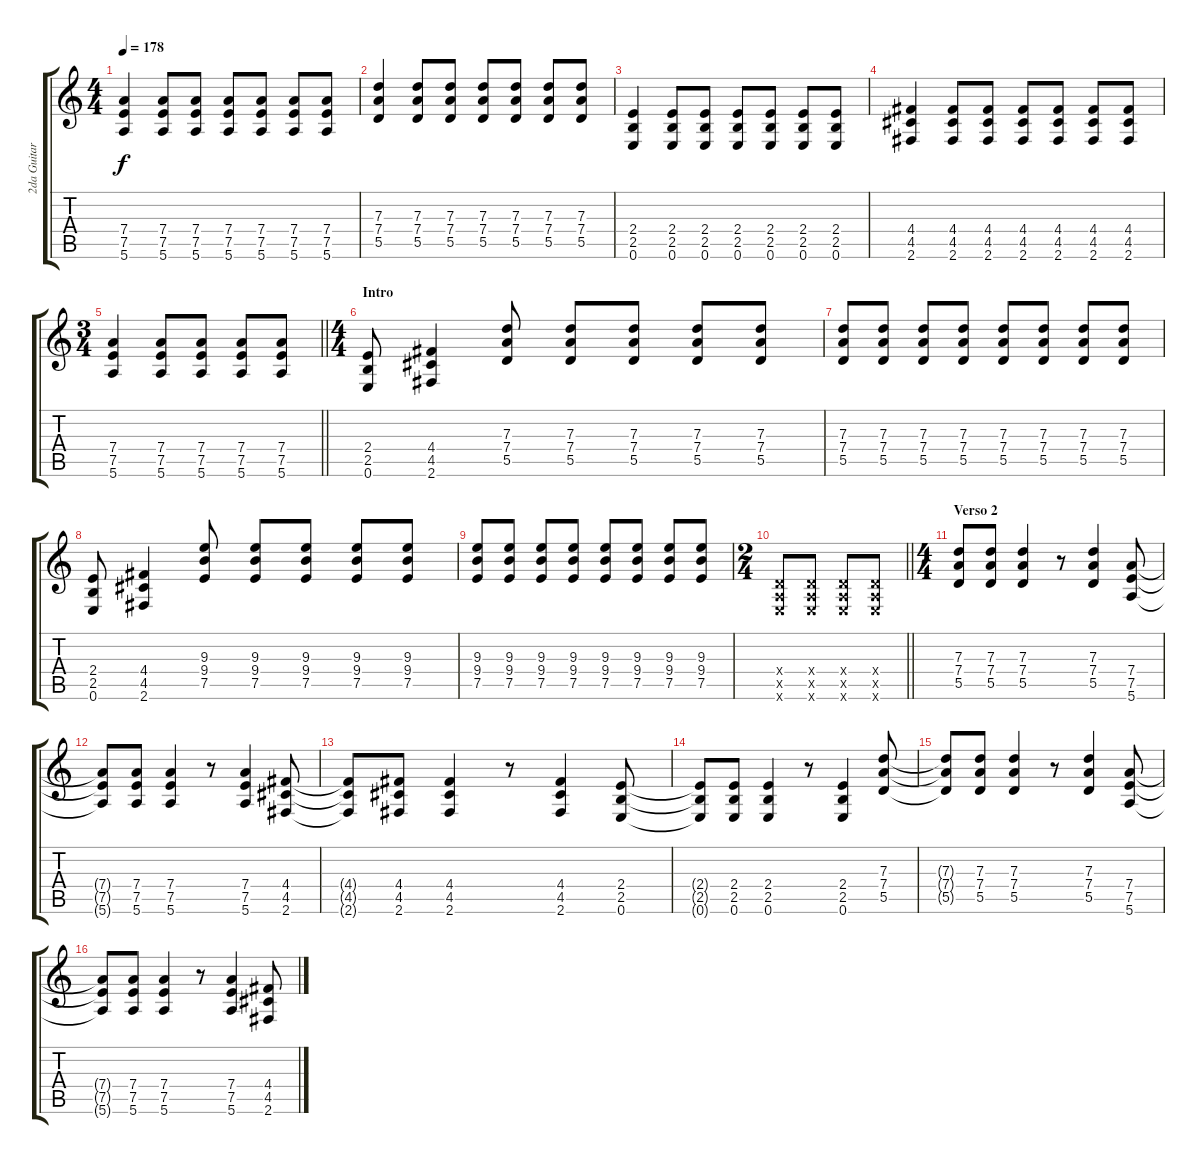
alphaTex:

\track ("2da Guitara" "2da Guitar") {instrument distortionguitar}
\staff {score tabs}
\tuning (E4 B3 G3 D3 A2 E2) {hide}
\ts (4 4)
\tempo 178
\clef g2
\ks c
(7.4 7.5 5.6).4{dy f} (7.4 7.5 5.6).8 (7.4 7.5 5.6).8 (7.4 7.5 5.6).8 (7.4 7.5 5.6).8 (7.4 7.5 5.6).8 (7.4 7.5 5.6).8 |
(7.3 7.4 5.5).4 (7.3 7.4 5.5).8 (7.3 7.4 5.5).8 (7.3 7.4 5.5).8 (7.3 7.4 5.5).8 (7.3 7.4 5.5).8 (7.3 7.4 5.5).8 |
(2.4 2.5 0.6).4 (2.4 2.5 0.6).8 (2.4 2.5 0.6).8 (2.4 2.5 0.6).8 (2.4 2.5 0.6).8 (2.4 2.5 0.6).8 (2.4 2.5 0.6).8 |
(4.4 4.5 2.6).4 (4.4 4.5 2.6).8 (4.4 4.5 2.6).8 (4.4 4.5 2.6).8 (4.4 4.5 2.6).8 (4.4 4.5 2.6).8 (4.4 4.5 2.6).8 |
\ts (3 4)
\barLineRight lightlight
(7.4 7.5 5.6).4 (7.4 7.5 5.6).8 (7.4 7.5 5.6).8 (7.4 7.5 5.6).8 (7.4 7.5 5.6).8 |
\ts (4 4)
\section ("" "Intro")
(2.4 2.5 0.6).8 (4.4 4.5 2.6).4 (7.3 7.4 5.5).8 (7.3 7.4 5.5).8 (7.3 7.4 5.5).8 (7.3 7.4 5.5).8 (7.3 7.4 5.5).8 |
(7.3 7.4 5.5).8 (7.3 7.4 5.5).8 (7.3 7.4 5.5).8 (7.3 7.4 5.5).8 (7.3 7.4 5.5).8 (7.3 7.4 5.5).8 (7.3 7.4 5.5).8 (7.3 7.4 5.5).8 |
(2.4 2.5 0.6).8 (4.4 4.5 2.6).4 (9.3 9.4 7.5).8 (9.3 9.4 7.5).8 (9.3 9.4 7.5).8 (9.3 9.4 7.5).8 (9.3 9.4 7.5).8 |
(9.3 9.4 7.5).8 (9.3 9.4 7.5).8 (9.3 9.4 7.5).8 (9.3 9.4 7.5).8 (9.3 9.4 7.5).8 (9.3 9.4 7.5).8 (9.3 9.4 7.5).8 (9.3 9.4 7.5).8 |
\ts (2 4)
\barLineRight lightlight
(0.4{x} 0.5{x} 0.6{x}).8 (0.4{x} 0.5{x} 0.6{x}).8 (0.4{x} 0.5{x} 0.6{x}).8 (0.4{x} 0.5{x} 0.6{x}).8 |
\ts (4 4)
\section ("" "Verso 2")
(7.3 7.4 5.5).8{volume 15 instrument electricguitarmuted} (7.3 7.4 5.5).8 (7.3 7.4 5.5).4 r.8 (7.3 7.4 5.5).4 (7.4 7.5 5.6).8 |
(7.4{t} 7.5{t} 5.6{t}).8 (7.4 7.5 5.6).8 (7.4 7.5 5.6).4 r.8 (7.4 7.5 5.6).4 (4.4 4.5 2.6).8 |
(4.4{t} 4.5{t} 2.6{t}).8 (4.4 4.5 2.6).8 (4.4 4.5 2.6).4 r.8 (4.4 4.5 2.6).4 (2.4 2.5 0.6).8 |
(2.4{t} 2.5{t} 0.6{t}).8 (2.4 2.5 0.6).8 (2.4 2.5 0.6).4 r.8 (2.4 2.5 0.6).4 (7.3 7.4 5.5).8 |
(7.3{t} 7.4{t} 5.5{t}).8 (7.3 7.4 5.5).8 (7.3 7.4 5.5).4 r.8 (7.3 7.4 5.5).4 (7.4 7.5 5.6).8 |
(7.4{t} 7.5{t} 5.6{t}).8 (7.4 7.5 5.6).8 (7.4 7.5 5.6).4 r.8 (7.4 7.5 5.6).4 (4.4 4.5 2.6).8
